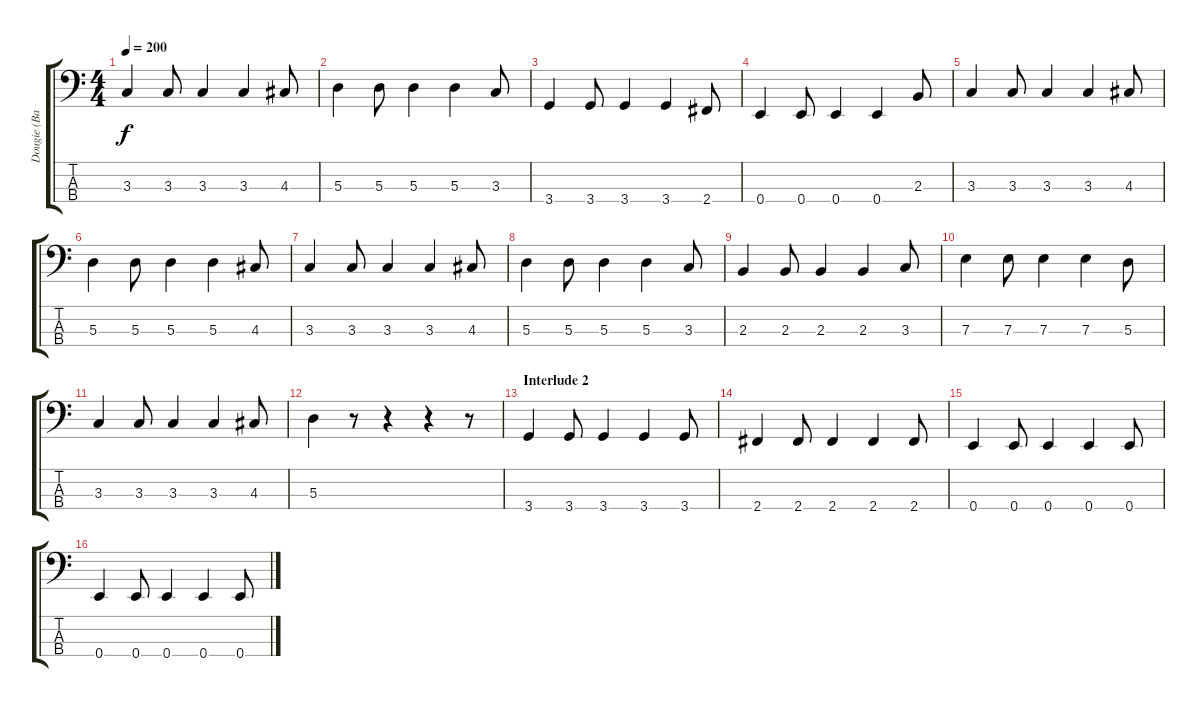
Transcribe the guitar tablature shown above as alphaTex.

\track ("Dougie (Bass)" "Dougie (Ba") {instrument electricbasspick}
\staff {score tabs}
\tuning (G2 D2 A1 E1) {hide}
\ts (4 4)
\tempo 200
\clef f4
\ks c
3.3.4{dy f} 3.3.8 3.3.4 3.3.4 4.3.8 |
5.3.4 5.3.8 5.3.4 5.3.4 3.3.8 |
3.4.4 3.4.8 3.4.4 3.4.4 2.4.8 |
0.4.4 0.4.8 0.4.4 0.4.4 2.3.8 |
3.3.4 3.3.8 3.3.4 3.3.4 4.3.8 |
5.3.4 5.3.8 5.3.4 5.3.4 4.3.8 |
3.3.4 3.3.8 3.3.4 3.3.4 4.3.8 |
5.3.4 5.3.8 5.3.4 5.3.4 3.3.8 |
2.3.4 2.3.8 2.3.4 2.3.4 3.3.8 |
7.3.4 7.3.8 7.3.4 7.3.4 5.3.8 |
3.3.4 3.3.8 3.3.4 3.3.4 4.3.8 |
5.3.4 r.8 r.4 r.4 r.8 |
\section ("" "Interlude 2")
3.4.4 3.4.8 3.4.4 3.4.4 3.4.8 |
2.4.4 2.4.8 2.4.4 2.4.4 2.4.8 |
0.4.4 0.4.8 0.4.4 0.4.4 0.4.8 |
0.4.4 0.4.8 0.4.4 0.4.4 0.4.8
